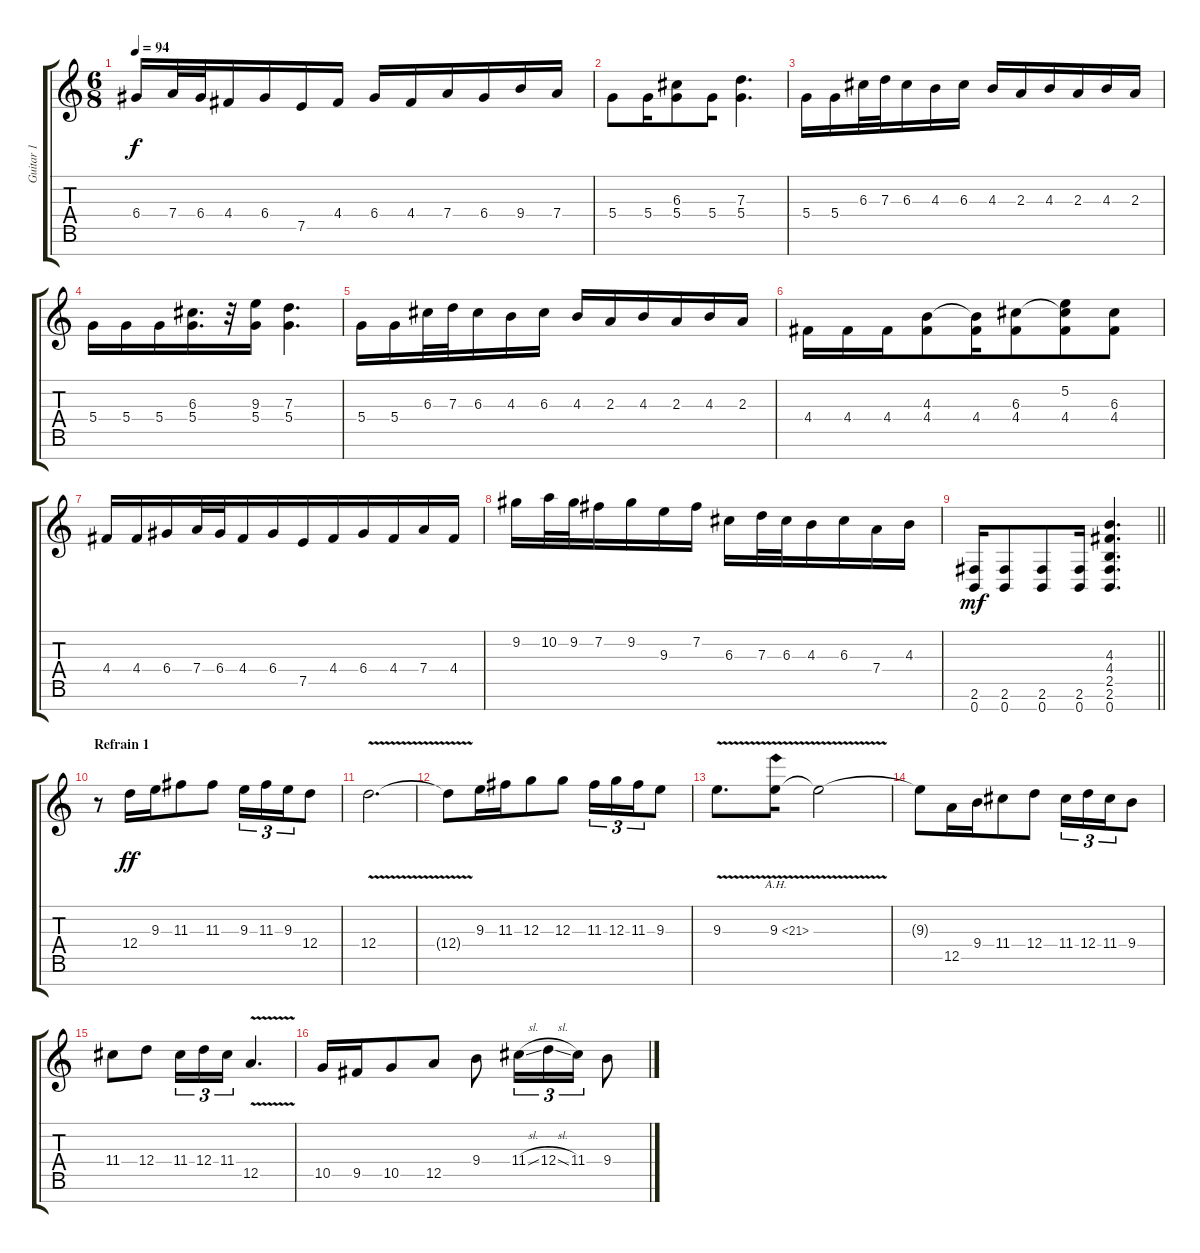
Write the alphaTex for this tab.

\track ("Guitar 1" "Guitar 1") {instrument distortionguitar}
\staff {score tabs}
\tuning (E4 B3 G3 D3 A2 E2 B1) {hide}
\ts (6 8)
\tempo 94
\clef g2
\ks c
6.4.16{dy f beam merge} 7.4.32{beam merge} 6.4.32{beam merge} 4.4.16 6.4.16{beam merge} 7.5.16 4.4.16 6.4.16{beam merge} 4.4.16 7.4.16{beam merge} 6.4.16 9.4.16 7.4.16 |
5.4.8{beam merge} 5.4.16 (6.3 5.4).8 5.4.16{beam merge} (7.3 5.4).4{d} |
5.4.16{beam merge} 5.4.16{beam merge} 6.3.32{beam merge} 7.3.32{beam merge} 6.3.16 4.3.16 6.3.16 4.3.16 2.3.16{beam merge} 4.3.16{beam merge} 2.3.16 4.3.16 2.3.16 |
5.4.16 5.4.16{beam merge} 5.4.16 (6.3 5.4).16{d} r.32 (9.3 5.4).16{beam merge} (7.3 5.4).4{d} |
5.4.16{beam merge} 5.4.16{beam merge} 6.3.32{beam merge} 7.3.32{beam merge} 6.3.16 4.3.16 6.3.16 4.3.16 2.3.16{beam merge} 4.3.16{beam merge} 2.3.16 4.3.16 2.3.16 |
4.4.16 4.4.16{beam merge} 4.4.16 (4.3 4.4).8 (4.3{t} 4.4).16{beam merge} (6.3 4.4).8{beam merge} (5.2 6.3{t} 4.4).8 (6.3 4.4).8 |
4.4.16 4.4.16{beam merge} 6.4.16{beam merge} 7.4.32{beam merge} 6.4.32{beam merge} 4.4.16 6.4.16{beam merge} 7.5.16 4.4.16 6.4.16{beam merge} 4.4.16 7.4.16 4.4.16 |
9.2.16 10.2.32 9.2.32 7.2.16{beam merge} 9.2.16 9.3.16{beam merge} 7.2.16 6.3.16 7.3.32 6.3.32 4.3.16{beam merge} 6.3.16 7.4.16 4.3.16 |
\barLineRight lightlight
(2.6 0.7).16{dy mf} (2.6 0.7).8 (2.6 0.7).8{beam merge} (2.6 0.7).16 (4.3 4.4 2.5 2.6 0.7).4{d} |
\section ("" "Refrain 1")
r.8{balance 8} 12.4.16{dy ff} 9.3.16{beam merge} 11.3.8{beam merge} 11.3.8 9.3.16{tu (3 2)} 11.3.16{tu (3 2) beam merge} 9.3.16{tu (3 2) beam merge} 12.4.8 |
12.4{v}.2{d} |
12.4{t}.8 9.3.16 11.3.16{beam merge} 12.3.8{beam merge} 12.3.8 11.3.16{tu (3 2)} 12.3.16{tu (3 2) beam merge} 11.3.16{tu (3 2) beam merge} 9.3.8 |
9.3{v}.8{d beam merge} 9.3{ah 12 v}.16{beam merge} 9.3{t}.2 |
9.3{t}.8 12.5.16 9.4.16{beam merge} 11.4.8{beam merge} 12.4.8 11.4.16{tu (3 2)} 12.4.16{tu (3 2) beam merge} 11.4.16{tu (3 2) beam merge} 9.4.8 |
11.4.8{beam merge} 12.4.8 11.4.16{tu (3 2) beam merge} 12.4.16{tu (3 2) beam merge} 11.4.16{tu (3 2)} 12.5{v}.4{d} |
10.5.16 9.5.16{beam merge} 10.5.8 12.5.8 9.4.8 11.4{sl}.16{tu (3 2)} 12.4{sl}.16{tu (3 2) beam merge} 11.4.16{tu (3 2)} 9.4.8
